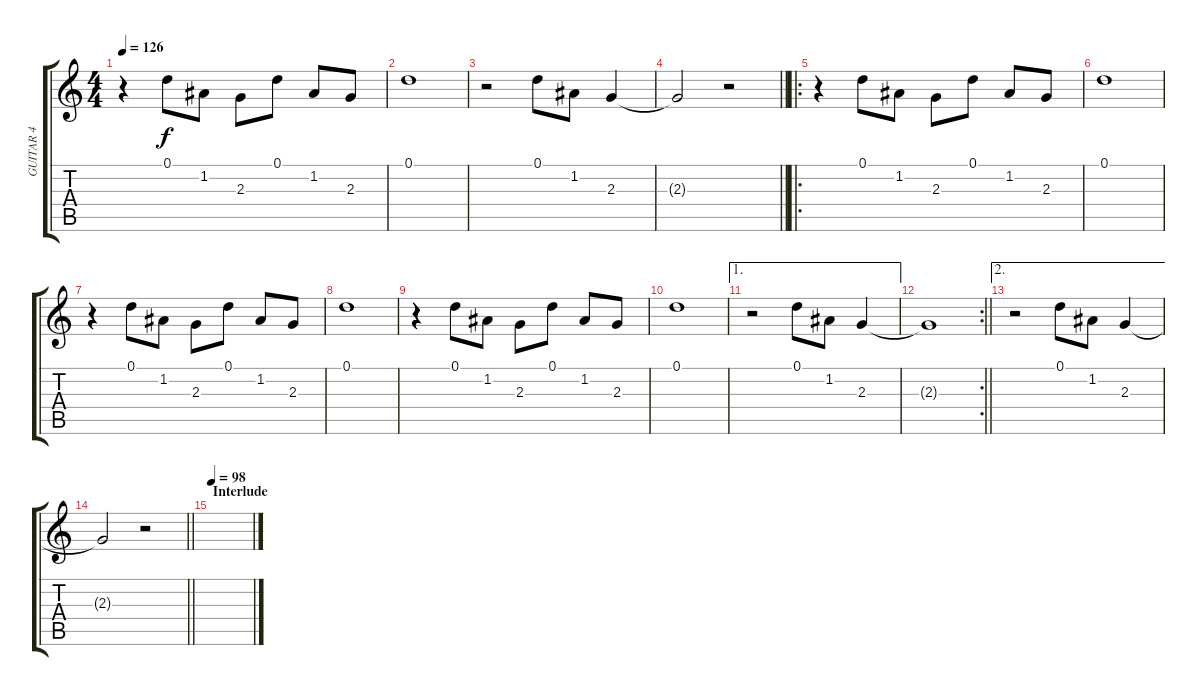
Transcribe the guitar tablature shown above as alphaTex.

\track ("GUITAR 4" "GUITAR 4") {instrument electricguitarclean}
\staff {score tabs}
\tuning (D4 A3 F3 C3 G2 D2) {hide}
\ts (4 4)
\tempo 126
\clef g2
\ks c
r.4{dy f} 0.1.8 1.2.8 2.3.8 0.1.8 1.2.8 2.3.8 |
0.1.1 |
r.2 0.1.8 1.2.8 2.3.4 |
\barLineRight lightlight
2.3{t}.2 r.2 |
\ro
r.4 0.1.8 1.2.8 2.3.8 0.1.8 1.2.8 2.3.8 |
0.1.1 |
r.4 0.1.8 1.2.8 2.3.8 0.1.8 1.2.8 2.3.8 |
0.1.1 |
r.4 0.1.8 1.2.8 2.3.8 0.1.8 1.2.8 2.3.8 |
0.1.1 |
\ae 1
r.2 0.1.8 1.2.8 2.3.4 |
\rc 2
\barLineRight lightlight
2.3{t}.1 |
\ae 2
r.2 0.1.8 1.2.8 2.3.4 |
\barLineRight lightlight
2.3{t}.2 r.2 |
\section ("" "Interlude")
\tempo 98
